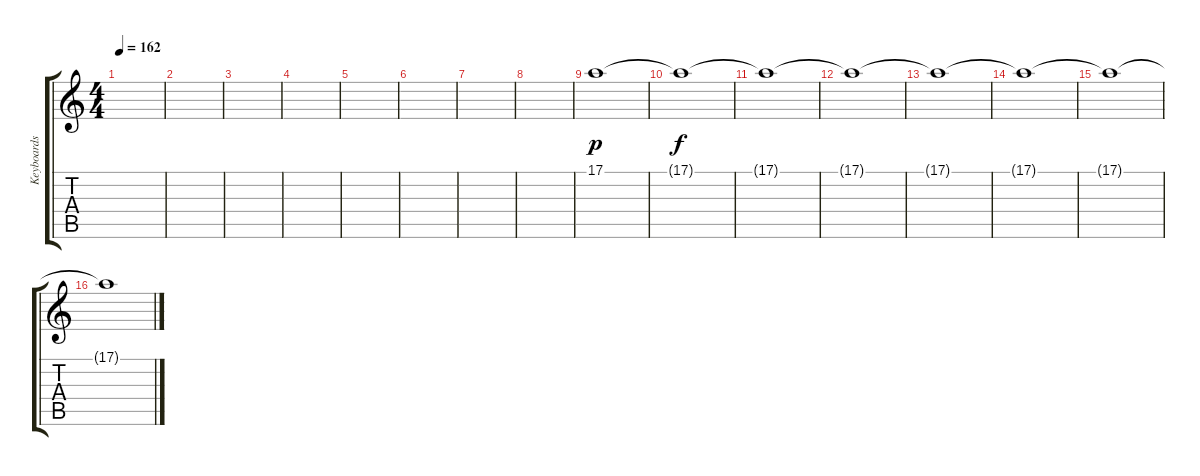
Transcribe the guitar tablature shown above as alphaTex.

\track ("Keyboards 1" "Keyboards ") {instrument stringensemble1}
\staff {score tabs}
\tuning (E4 B3 G3 D3 A2 E2) {hide}
\ts (4 4)
\tempo 162
\clef g2
\ks c
|
|
|
|
|
|
|
|
17.1.1{dy p} |
17.1{t}.1{dy f} |
17.1{t}.1 |
17.1{t}.1 |
17.1{t}.1 |
17.1{t}.1 |
17.1{t}.1 |
17.1{t}.1
